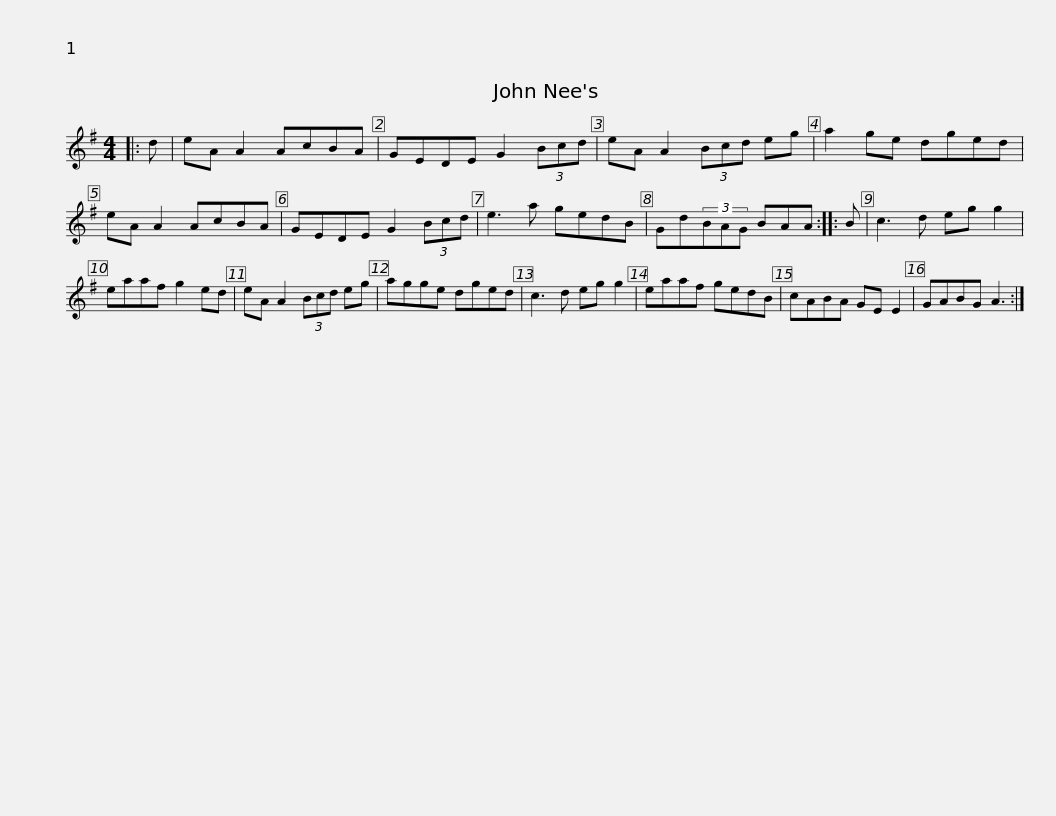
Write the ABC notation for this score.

X:1
L:1/8
M:4/4
I:linebreak $
K:G
V:1 treble
V:1
|: d | eA A2 AcBA | GEDE G2 (3Bcd | eA A2 (3Bcd eg | a2 ge dged | %5
 eA A2 AcBA |$ GEDE G2 (3Bcd | e3 a gedB | Gd(3BAG BAA :: B | %10
 c3 d eg g2 | eaaf g2 ed |$ eA A2 (3Bcd eg | agge dged | c3 d eg g2 | %15
 eaaf gedB | cABA GE E2 | GABG A3 :| %18
